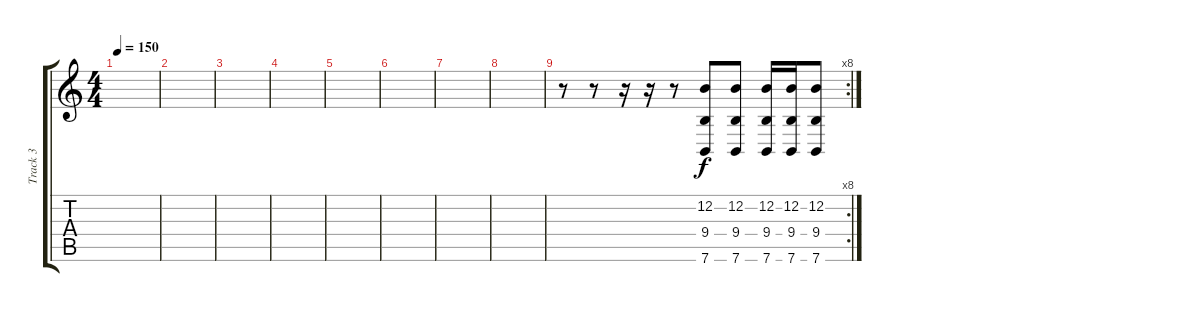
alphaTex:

\track ("Track 3" "Track 3") {instrument orchestrahit}
\staff {score tabs}
\tuning (E4 B3 G3 D3 A2 E2) {hide}
\ts (4 4)
\tempo 150
\clef g2
\ks c
|
|
|
|
|
|
|
|
\rc 8
r.8 r.8 r.16 r.16 r.8 (12.2 9.4 7.6).8 (12.2 9.4 7.6).8 (12.2 9.4 7.6).16 (12.2 9.4 7.6).16 (12.2 9.4 7.6).8
